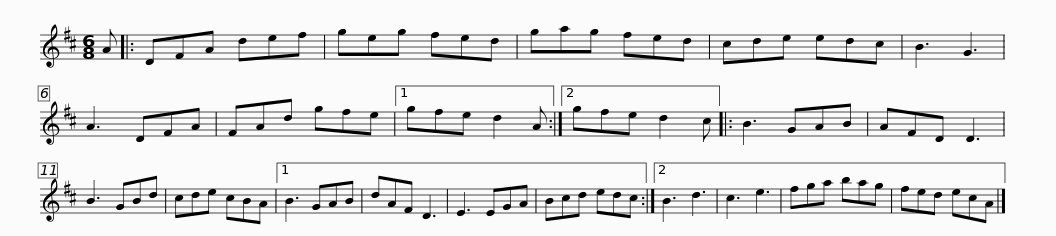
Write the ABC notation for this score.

X:1
L:1/8
M:6/8
I:linebreak $
K:D
V:1 treble
V:1
 A |: DFA def | geg fed | gag fed | cde edc | %5
 B3 G3 | A3 DFA | FAd gfe |1$ gfe d2 A :|2 gfe d2 c |: %10
 B3 GAB | AFD D3 | B3 GBd | cde cBA |1 B3 GAB | %15
 dAF D3 |$ E3 EGA | Bcd edc :|2 B3 d3 | c3 e3 | %20
 fga bag | fed ecA |] %22
